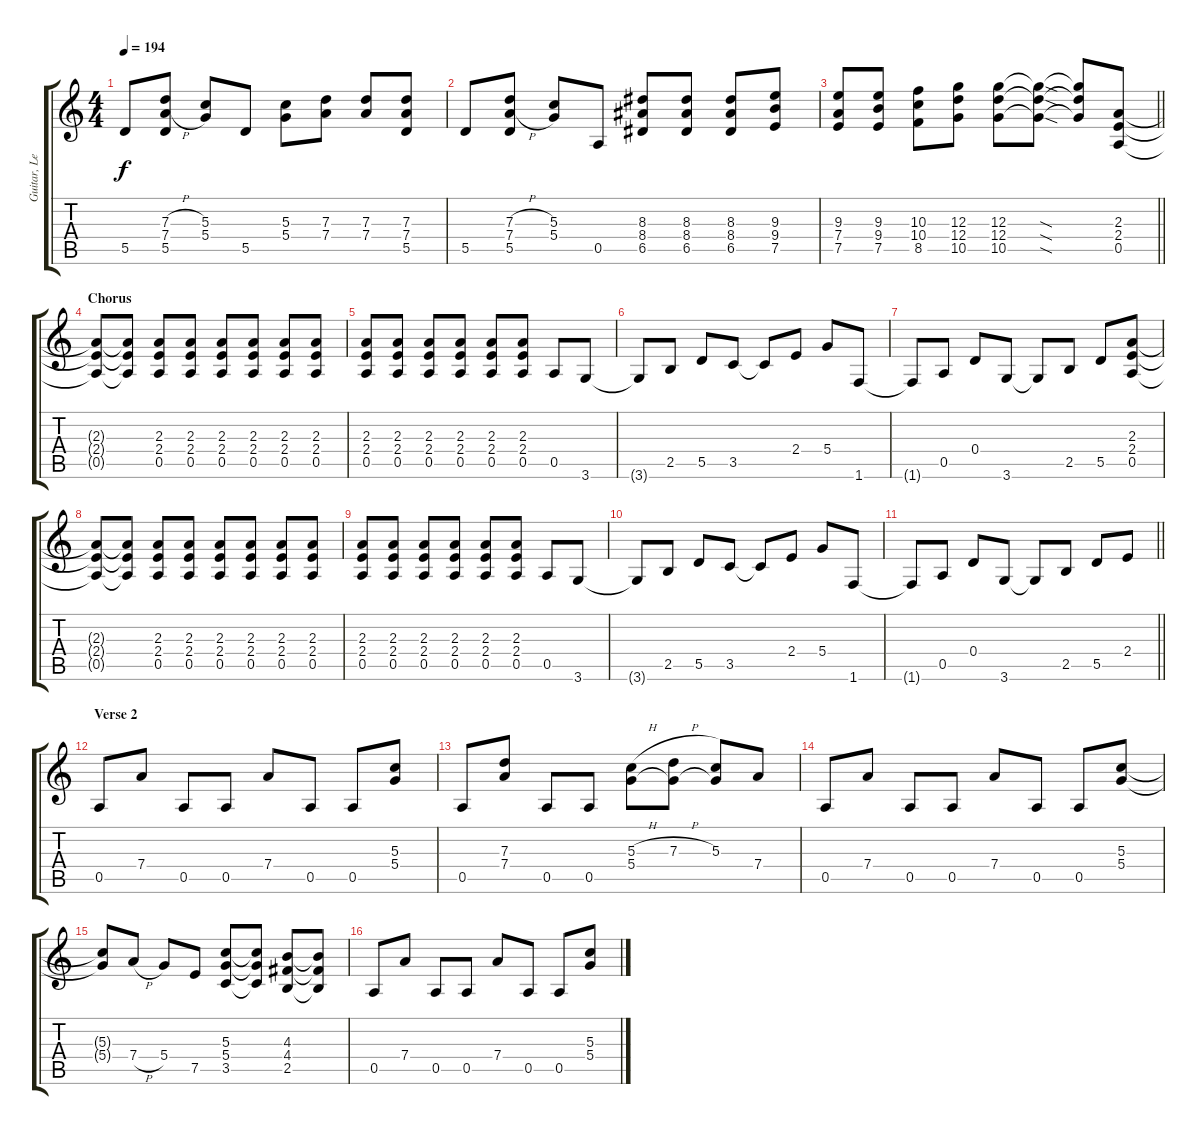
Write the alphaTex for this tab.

\track ("Guitar, Lead" "Guitar, Le") {instrument distortionguitar}
\staff {score tabs}
\tuning (E4 B3 G3 D3 A2 E2) {hide}
\ts (4 4)
\tempo 194
\clef g2
\ks c
5.5.8{dy f} (7.3{h} 7.4{h} 5.5).8 (5.3 5.4).8 5.5.8 (5.3 5.4).8 (7.3 7.4).8 (7.3 7.4).8 (7.3 7.4 5.5).8 |
5.5.8 (7.3{h} 7.4{h} 5.5).8 (5.3 5.4).8 0.5.8 (8.3 8.4 6.5).8 (8.3 8.4 6.5).8 (8.3 8.4 6.5).8 (9.3 9.4 7.5).8 |
\barLineRight lightlight
(9.3 7.4 7.5).8 (9.3 9.4 7.5).8 (10.3 10.4 8.5).8 (12.3 12.4 10.5).8 (12.3 12.4 10.5).8 (12.3{sod t} 12.4{sod t} 10.5{sod t}).8 (12.3{t} 12.4{t} 10.5{t}).8 (2.3 2.4 0.5).8 |
\section ("" "Chorus")
(2.3{t} 2.4{t} 0.5{t}).8 (2.3{t} 2.4{t} 0.5{t}).8 (2.3 2.4 0.5).8 (2.3 2.4 0.5).8 (2.3 2.4 0.5).8 (2.3 2.4 0.5).8 (2.3 2.4 0.5).8 (2.3 2.4 0.5).8 |
(2.3 2.4 0.5).8 (2.3 2.4 0.5).8 (2.3 2.4 0.5).8 (2.3 2.4 0.5).8 (2.3 2.4 0.5).8 (2.3 2.4 0.5).8 0.5.8 3.6.8 |
3.6{t}.8 2.5.8 5.5.8 3.5.8 3.5{t}.8 2.4.8 5.4.8 1.6.8 |
1.6{t}.8 0.5.8 0.4.8 3.6.8 3.6{t}.8 2.5.8 5.5.8 (2.3 2.4 0.5).8 |
(2.3{t} 2.4{t} 0.5{t}).8 (2.3{t} 2.4{t} 0.5{t}).8 (2.3 2.4 0.5).8 (2.3 2.4 0.5).8 (2.3 2.4 0.5).8 (2.3 2.4 0.5).8 (2.3 2.4 0.5).8 (2.3 2.4 0.5).8 |
(2.3 2.4 0.5).8 (2.3 2.4 0.5).8 (2.3 2.4 0.5).8 (2.3 2.4 0.5).8 (2.3 2.4 0.5).8 (2.3 2.4 0.5).8 0.5.8 3.6.8 |
3.6{t}.8 2.5.8 5.5.8 3.5.8 3.5{t}.8 2.4.8 5.4.8 1.6.8 |
\barLineRight lightlight
1.6{t}.8 0.5.8 0.4.8 3.6.8 3.6{t}.8 2.5.8 5.5.8 2.4.8 |
\section ("" "Verse 2")
0.5.8 7.4.8 0.5.8 0.5.8 7.4.8 0.5.8 0.5.8 (5.3 5.4).8 |
0.5.8 (7.3 7.4).8 0.5.8 0.5.8 (5.3{h} 5.4).8 (7.3{h} 5.4{t}).8 (5.3 5.4{t}).8 7.4.8 |
0.5.8 7.4.8 0.5.8 0.5.8 7.4.8 0.5.8 0.5.8 (5.3 5.4).8 |
(5.3{t} 5.4{t}).8 7.4{h}.8 5.4.8 7.5.8 (5.3 5.4 3.5).8 (5.3{t} 5.4{t} 3.5{t}).8 (4.3 4.4 2.5).8 (4.3{t} 4.4{t} 2.5{t}).8 |
0.5.8 7.4.8 0.5.8 0.5.8 7.4.8 0.5.8 0.5.8 (5.3 5.4).8
